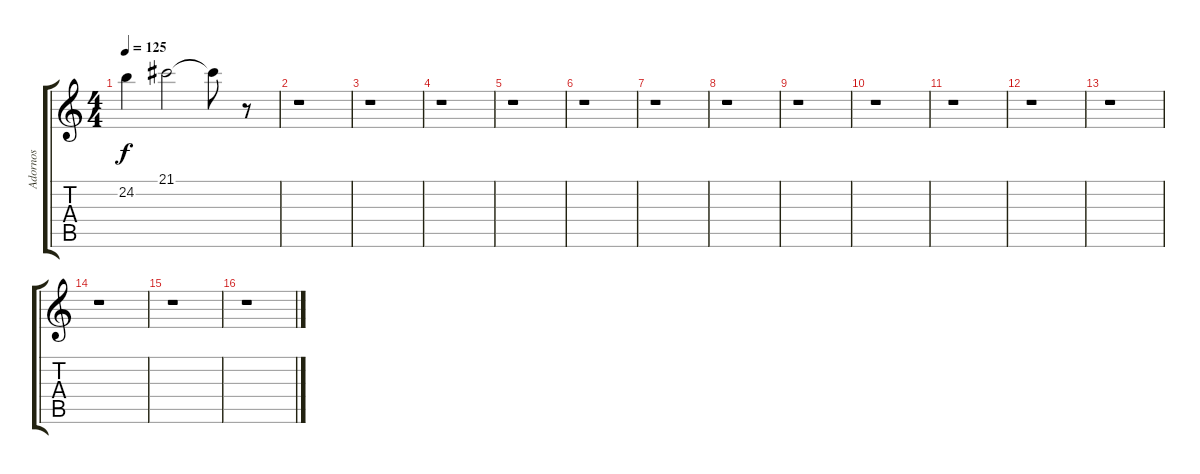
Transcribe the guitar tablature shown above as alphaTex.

\track ("Adornos" "Adornos") {instrument pad2warm}
\staff {score tabs}
\tuning (E4 B3 G3 D3 A2 E2) {hide}
\ts (4 4)
\tempo 125
\clef g2
\ks c
24.2.4{dy f} 21.1.2 21.1{t}.8 r.8 |
r.1 |
r.1 |
r.1 |
r.1 |
r.1 |
r.1 |
r.1 |
r.1 |
r.1 |
r.1 |
r.1 |
r.1 |
r.1 |
r.1 |
r.1
